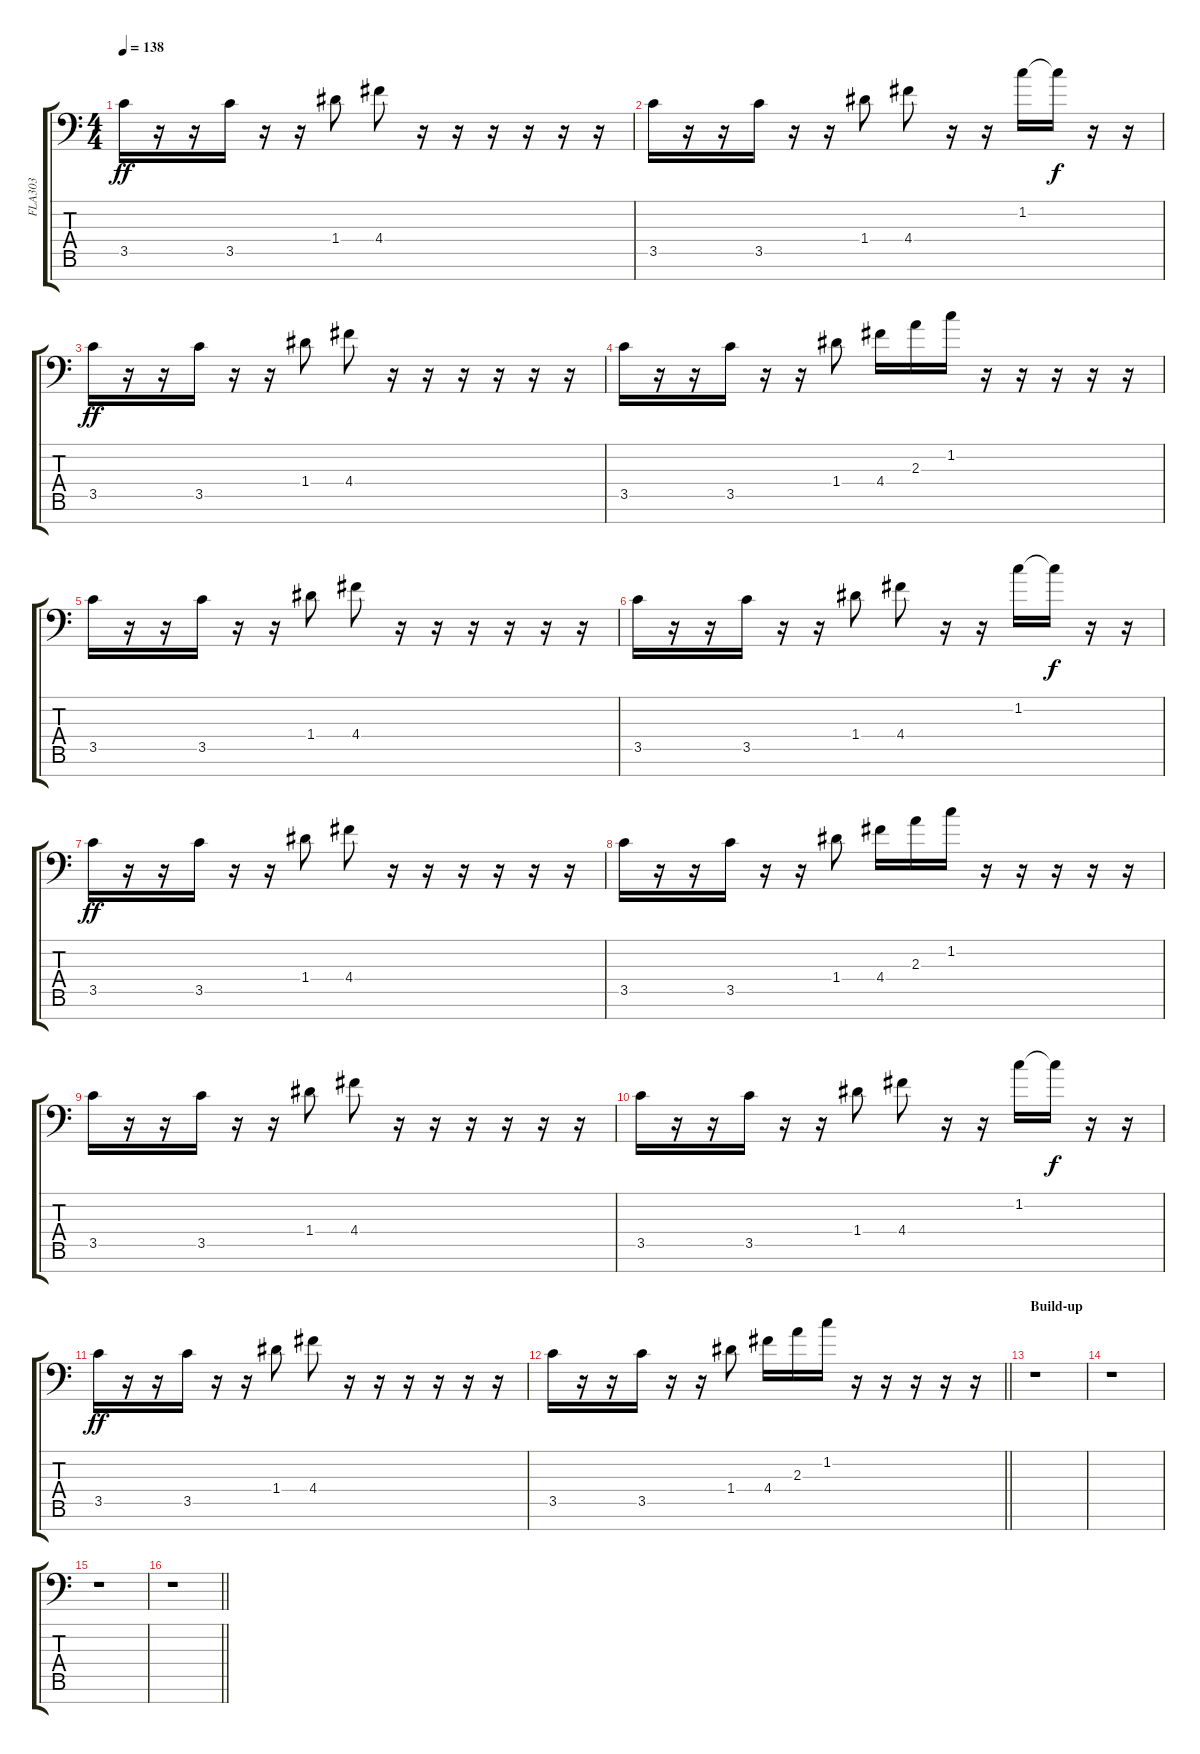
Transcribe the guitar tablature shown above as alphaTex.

\track ("FLA303" "FLA303") {instrument synthbass1}
\staff {score tabs}
\tuning (E4 B3 G3 D3 A2 E2 C-1) {hide}
\ts (4 4)
\tempo 138
\clef f4
\ks c
3.5.16{dy ff} r.16 r.16 3.5.16 r.16 r.16 1.4.8 4.4.8 r.16 r.16 r.16 r.16 r.16 r.16 |
3.5.16 r.16 r.16 3.5.16 r.16 r.16 1.4.8 4.4.8 r.16 r.16 1.2.16 1.2{t}.16{dy f} r.16 r.16 |
3.5.16{dy ff} r.16 r.16 3.5.16 r.16 r.16 1.4.8 4.4.8 r.16 r.16 r.16 r.16 r.16 r.16 |
3.5.16 r.16 r.16 3.5.16 r.16 r.16 1.4.8 4.4.16 2.3.16 1.2.16 r.16 r.16 r.16 r.16 r.16 |
3.5.16 r.16 r.16 3.5.16 r.16 r.16 1.4.8 4.4.8 r.16 r.16 r.16 r.16 r.16 r.16 |
3.5.16 r.16 r.16 3.5.16 r.16 r.16 1.4.8 4.4.8 r.16 r.16 1.2.16 1.2{t}.16{dy f} r.16 r.16 |
3.5.16{dy ff} r.16 r.16 3.5.16 r.16 r.16 1.4.8 4.4.8 r.16 r.16 r.16 r.16 r.16 r.16 |
3.5.16 r.16 r.16 3.5.16 r.16 r.16 1.4.8 4.4.16 2.3.16 1.2.16 r.16 r.16 r.16 r.16 r.16 |
3.5.16 r.16 r.16 3.5.16 r.16 r.16 1.4.8 4.4.8 r.16 r.16 r.16 r.16 r.16 r.16 |
3.5.16 r.16 r.16 3.5.16 r.16 r.16 1.4.8 4.4.8 r.16 r.16 1.2.16 1.2{t}.16{dy f} r.16 r.16 |
3.5.16{dy ff} r.16 r.16 3.5.16 r.16 r.16 1.4.8 4.4.8 r.16 r.16 r.16 r.16 r.16 r.16 |
\barLineRight lightlight
3.5.16 r.16 r.16 3.5.16 r.16 r.16 1.4.8 4.4.16 2.3.16 1.2.16 r.16 r.16 r.16 r.16 r.16 |
\section ("" "Build-up")
r.1 |
r.1 |
r.1 |
\barLineRight lightlight
r.1
